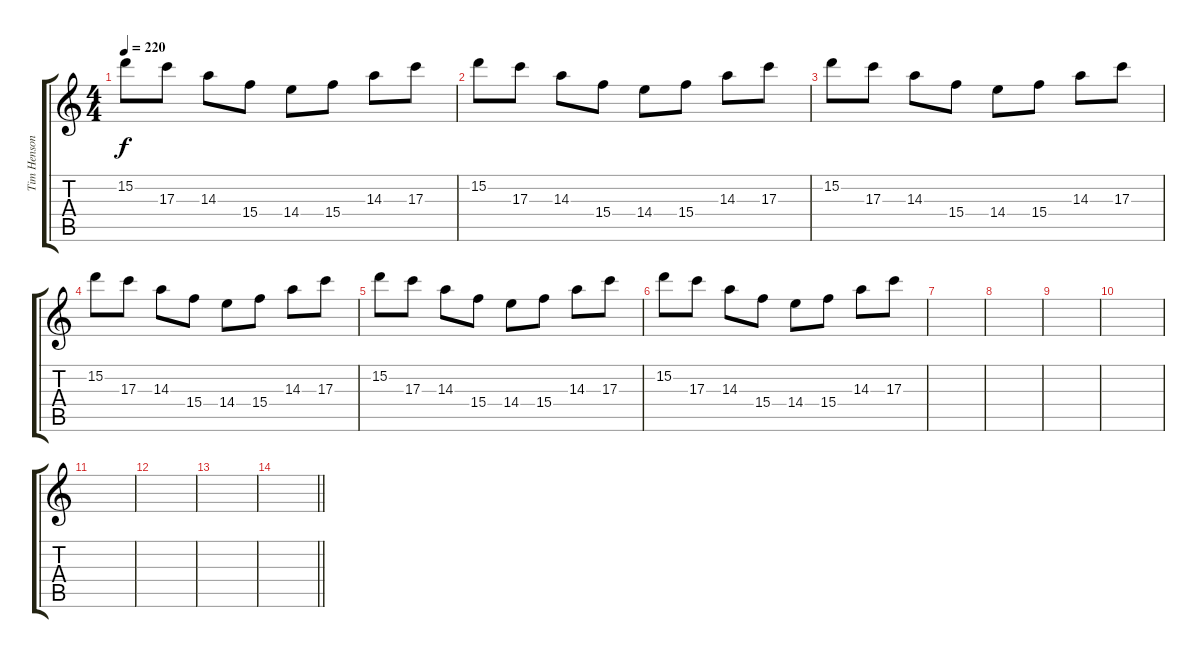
\track ("Tim Henson" "Tim Henson") {instrument distortionguitar}
\staff {score tabs}
\tuning (E4 B3 G3 D3 A2 D2) {hide}
\ts (4 4)
\tempo 220
\clef g2
\ks c
15.2.8{dy f} 17.3.8 14.3.8 15.4.8 14.4.8 15.4.8 14.3.8 17.3.8 |
15.2.8 17.3.8 14.3.8 15.4.8 14.4.8 15.4.8 14.3.8 17.3.8 |
15.2.8{volume 0} 17.3.8 14.3.8 15.4.8 14.4.8 15.4.8 14.3.8 17.3.8 |
15.2.8 17.3.8 14.3.8 15.4.8 14.4.8 15.4.8 14.3.8 17.3.8 |
15.2.8 17.3.8 14.3.8 15.4.8 14.4.8 15.4.8 14.3.8 17.3.8 |
15.2.8 17.3.8 14.3.8 15.4.8 14.4.8 15.4.8 14.3.8 17.3.8 |
|
|
|
|
|
|
|
\barLineRight lightlight
